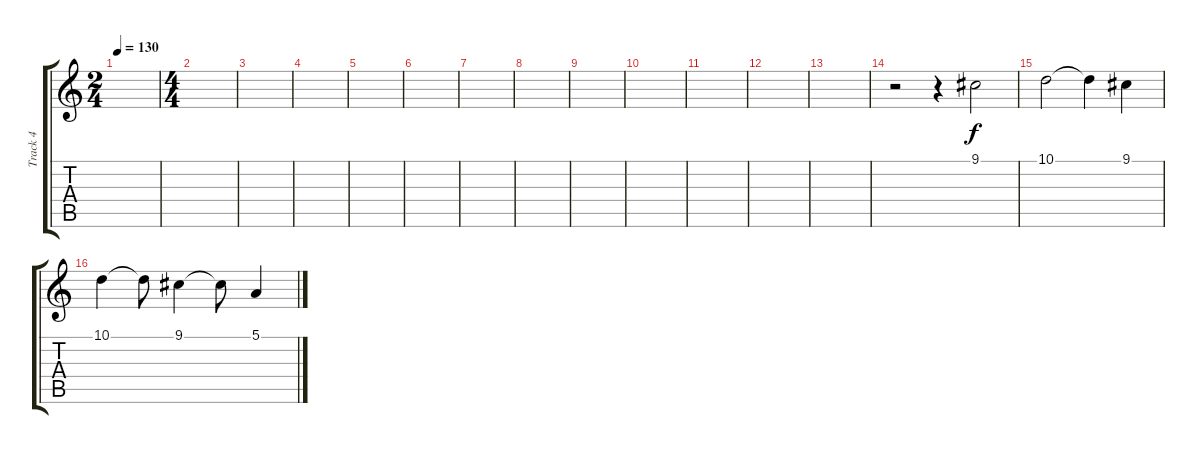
\track ("Track 4" "Track 4") {instrument harmonica}
\staff {score tabs}
\tuning (E4 B3 G3 D3 A2 E2) {hide}
\ts (2 4)
\tempo 130
\clef g2
\ks c
|
\ts (4 4)
|
|
|
|
|
|
|
|
|
|
|
|
r.2 r.4 9.1.2{volume 8} |
10.1.2 10.1{t}.4 9.1.4 |
10.1.4 10.1{t}.8 9.1.4 9.1{t}.8 5.1.4
